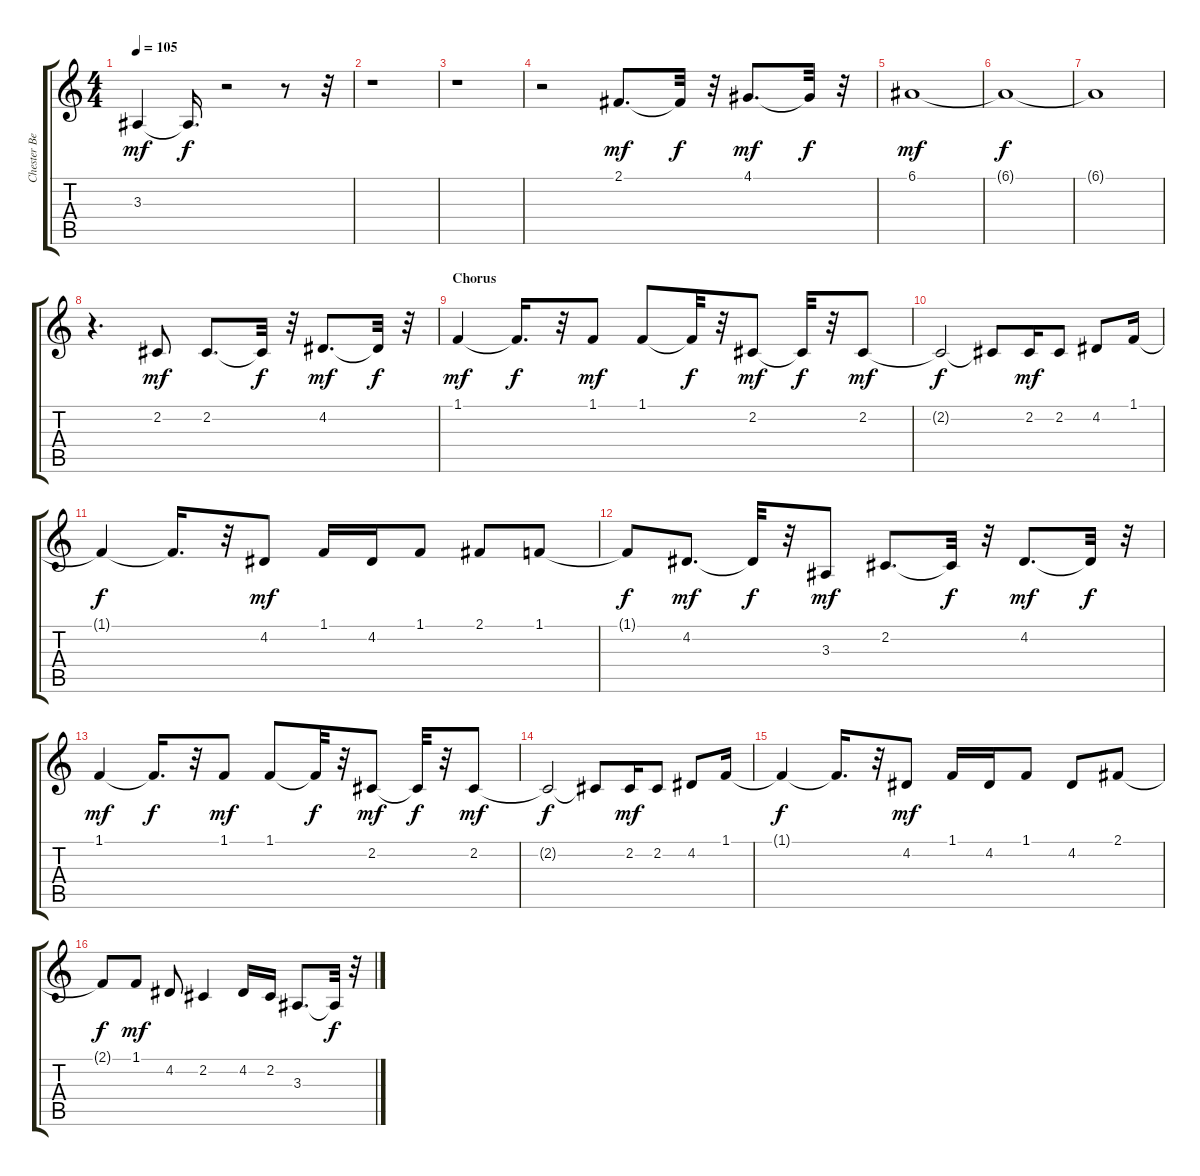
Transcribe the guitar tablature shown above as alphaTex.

\track ("Chester Bennington [Vocals]" "Chester Be") {instrument clarinet}
\staff {score tabs}
\tuning (E4 B3 G3 D3 A2 E2) {hide}
\ts (4 4)
\tempo 105
\clef g2
\ks c
3.3.4{dy mf} 3.3{t}.16{d dy f} r.2 r.8 r.32 |
r.1 |
r.1 |
r.2 2.1.8{d dy mf} 2.1{t}.32{dy f} r.32 4.1.8{d dy mf} 4.1{t}.32{dy f} r.32 |
6.1.1{dy mf} |
6.1{t}.1{dy f} |
6.1{t}.1 |
r.4{d} 2.2.8{dy mf} 2.2.8{d} 2.2{t}.32{dy f} r.32 4.2.8{d dy mf} 4.2{t}.32{dy f} r.32 |
\section ("" "Chorus")
1.1.4{dy mf} 1.1{t}.16{d dy f} r.32 1.1.8{dy mf} 1.1.8 1.1{t}.32{dy f} r.32 2.2.8{dy mf} 2.2{t}.32{dy f} r.32 2.2.8{dy mf} |
2.2{t}.2{dy f} 2.2{t}.8 2.2.16{dy mf} 2.2.8 4.2.8 1.1.16 |
1.1{t}.4{dy f} 1.1{t}.16{d} r.32 4.2.8{dy mf} 1.1.16 4.2.16 1.1.8 2.1.8 1.1.8 |
1.1{t}.8{dy f} 4.2.8{d dy mf} 4.2{t}.32{dy f} r.32 3.3.8{dy mf} 2.2.8{d} 2.2{t}.32{dy f} r.32 4.2.8{d dy mf} 4.2{t}.32{dy f} r.32 |
1.1.4{dy mf} 1.1{t}.16{d dy f} r.32 1.1.8{dy mf} 1.1.8 1.1{t}.32{dy f} r.32 2.2.8{dy mf} 2.2{t}.32{dy f} r.32 2.2.8{dy mf} |
2.2{t}.2{dy f} 2.2{t}.8 2.2.16{dy mf} 2.2.8 4.2.8 1.1.16 |
1.1{t}.4{dy f} 1.1{t}.16{d} r.32 4.2.8{dy mf} 1.1.16 4.2.16 1.1.8 4.2.8 2.1.8 |
2.1{t}.8{dy f} 1.1.8{dy mf} 4.2.8 2.2.4 4.2.16 2.2.16 3.3.8{d} 3.3{t}.32{dy f} r.32
